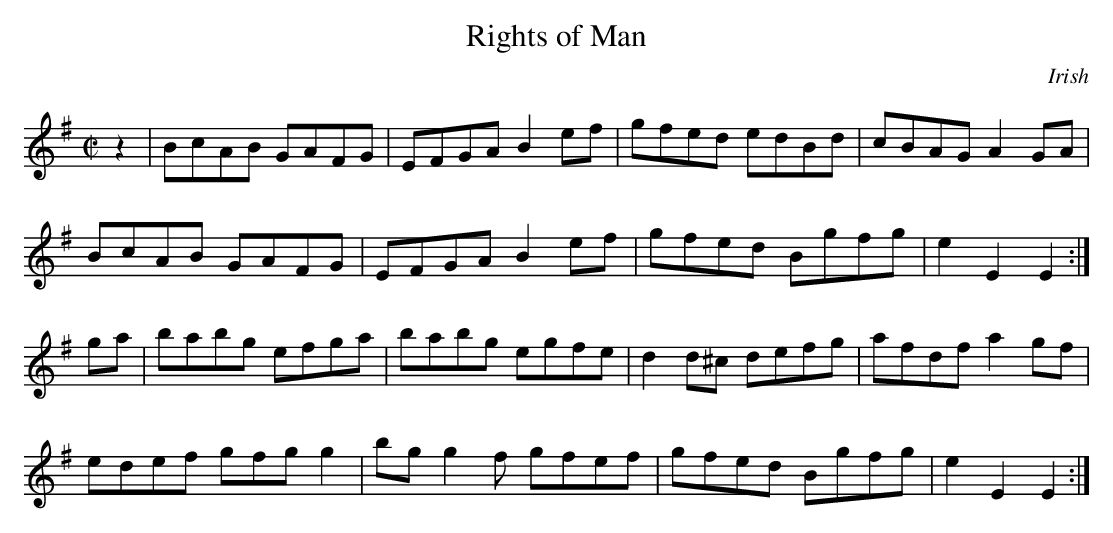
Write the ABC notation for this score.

X:1
T:Rights of Man
M:C|
K:G
z2 | BcAB GAFG | EFGA B2 ef | gfed edBd | cBAG A2 GA |
BcAB GAFG | EFGA B2 ef | gfed Bgfg | e2 E2 E2 :|
ga | babg efga | babg egfe | d2 d^c defg | afdf a2 gf |
edef gfgg2 | bgg2f gfef | gfed Bgfg | e2 E2 E2 :|
